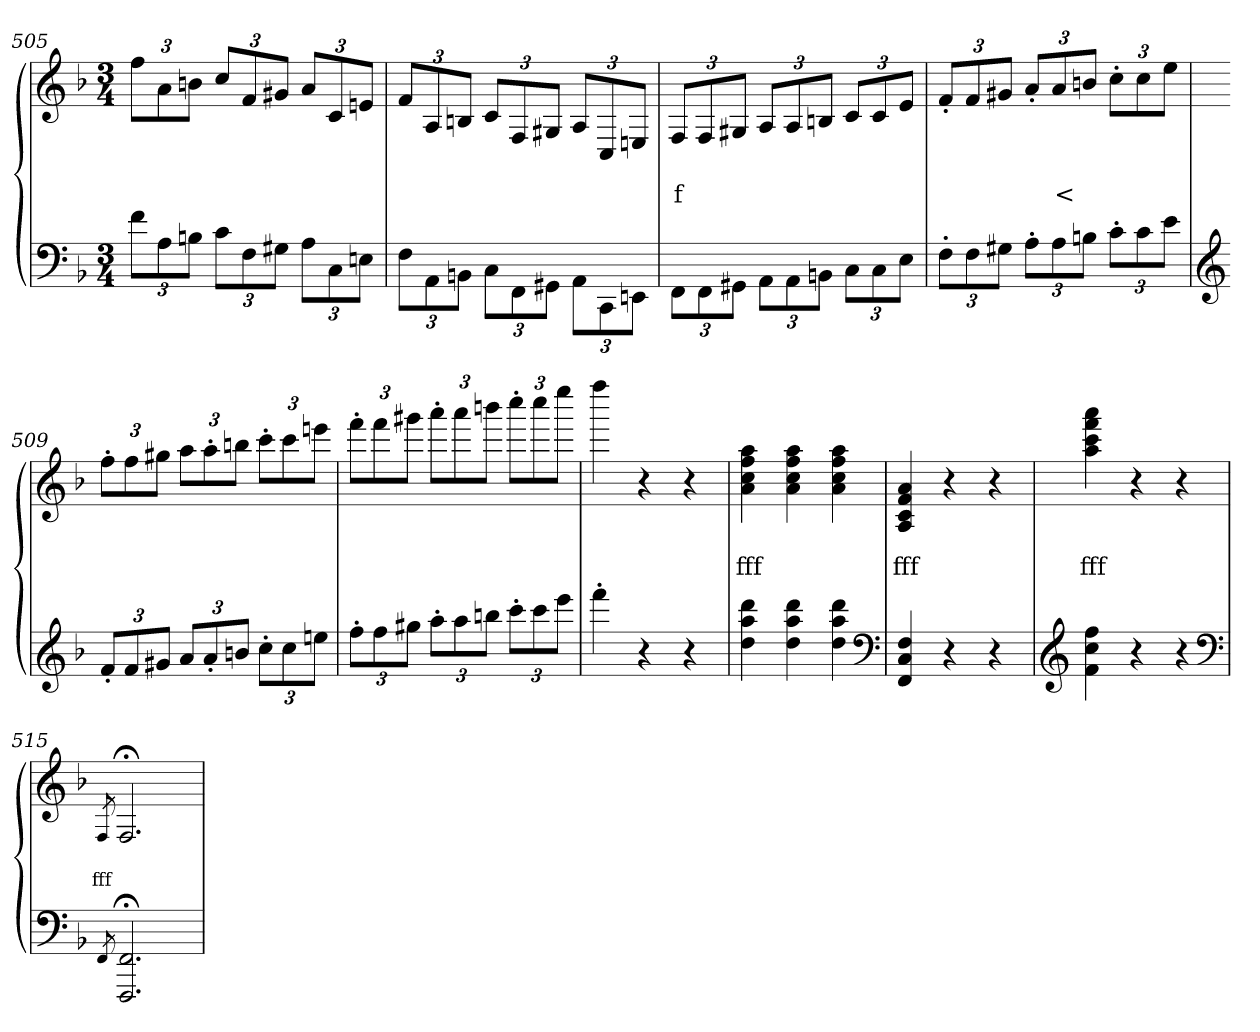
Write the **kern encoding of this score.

**kern	**kern	**text	**text
*part2	*part1	*part1	*part1
*staff2	*staff1	*staff1	*staff1
*clefF4	*clefG2	*	*
*k[b-]	*k[b-]	*	*
*M3/4	*M3/4	*	*
=505	=505	=505	=505
12fL	12ffL	.	.
12A	12a	.	.
12BnJ	12bnJ	.	.
12cL	12ccL	.	.
12F	12f	.	.
12G#XJ	12g#XJ	.	.
12AL	12aL	.	.
12C	12c	.	.
12EnJ	12enJ	.	.
=506	=506	=506	=506
12F\L	12fL	.	.
12AA	12A	.	.
12BBnJ	12BnJ	.	.
12C\L	12cL	.	.
12FF	12F	.	.
12GG#XJ	12G#XJ	.	.
12AA\L	12AL	.	.
12CC	12C	.	.
12EEnJ	12EnJ	.	.
=507	=507	=507	=507
12FF\L	12FL	.	f
12FF	12F	.	.
12GG#XJ	12G#XJ	.	.
12AA\L	12AL	.	.
12AA	12A	.	.
12BBnJ	12BnJ	.	.
12C\L	12cL	.	.
12C	12c	.	.
12EJ	12eJ	.	.
=508	=508	=508	=508
12F'>L	12f'>L	.	.
12F	12f	.	.
12G#XJ	12g#XJ	.	.
12A'>L	12a'>L	.	.
12A	12a	.	<
12BnJ	12bnJ	.	.
12c'>L	12cc'>L	.	.
12c	12cc	.	.
12eJ	12eeJ	.	.
=509	=509	=509	=509
*clefG2	*	*	*
12f'>L	12ff'>L	.	.
12f	12ff	.	.
12g#XJ	12gg#XJ	.	.
12aL	12aaL	.	.
12a'>	12aa'>	.	.
12bnJ	12bbnJ	.	.
12cc'>L	12ccc'>L	.	.
12cc	12ccc	.	.
12eenJ	12eeenJ	.	.
=510	=510	=510	=510
12ff'>L	12fff'>L	.	.
12ff	12fff	.	.
12gg#XJ	12ggg#XJ	.	.
12aa'>L	12aaa'>L	.	.
12aa	12aaa	.	.
12bbnJ	12bbbnJ	.	.
12ccc'>L	12cccc'>L	.	.
12ccc	12cccc	.	.
12eeeJ	12eeeeJ	.	.
=511	=511	=511	=511
4fff'>	4ffff	.	.
4r	4r	.	.
4r	4r	.	.
=512	=512	=512	=512
4ddd 4aa 4dd	4aa 4ff 4cc 4a	.	fff
4ddd 4aa 4dd	4aa 4ff 4cc 4a	.	.
4ddd 4aa 4dd	4aa 4ff 4cc 4a	.	.
*clefF4	*	*	*
=513	=513	=513	=513
4FF 4C 4F	4a 4f 4c 4A	.	fff
4r	4r	.	.
4r	4r	.	.
=514	=514	=514	=514
*clefG2	*	*	*
4ff 4cc 4f	4aaa 4fff 4ccc 4aa	.	fff
4r	4r	.	.
4r	4r	.	.
*clefF4	*	*	*
=515	=515	=515	=515
8qFF/	8qF/	.	fff
2.FF;< 2.FFF;<	2.F;</	.	.
=	=	=	=
*-	*-	*-	*-
